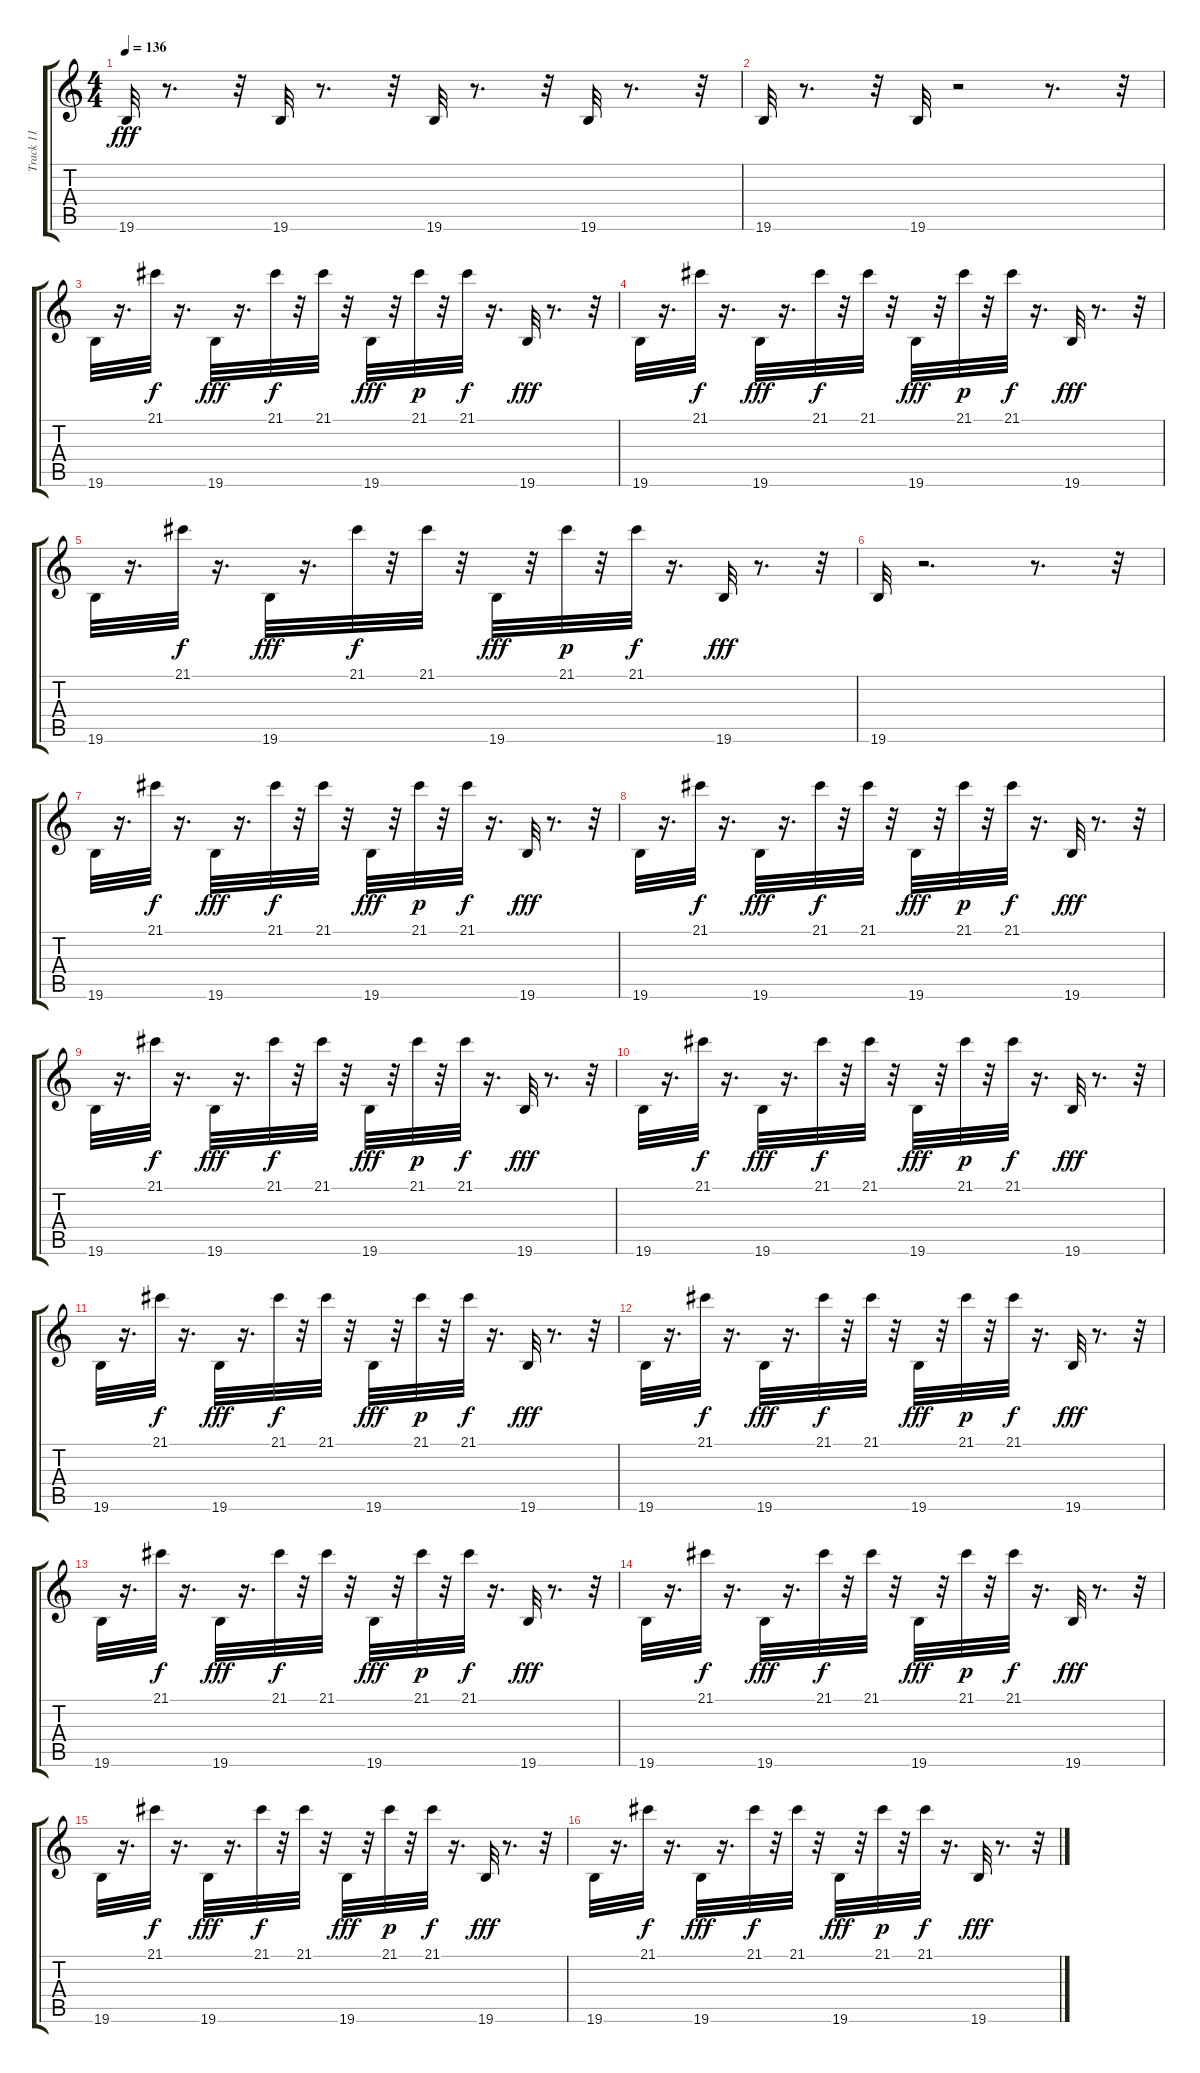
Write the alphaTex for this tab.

\track ("Track 11" "Track 11") {instrument synthstrings1}
\staff {score tabs}
\tuning (E4 B3 G3 D3 A2 E2) {hide}
\ts (4 4)
\tempo 136
\clef g2
\ks c
19.6.32{dy fff} r.8{d} r.32 19.6.32 r.8{d} r.32 19.6.32 r.8{d} r.32 19.6.32 r.8{d} r.32 |
19.6.32 r.8{d} r.32 19.6.32 r.2 r.8{d} r.32 |
19.6.32 r.16{d} 21.1.32{dy f} r.16{d} 19.6.32{dy fff} r.16{d} 21.1.32{dy f} r.32 21.1.32 r.32 19.6.32{dy fff} r.32 21.1.32{dy p} r.32 21.1.32{dy f} r.16{d} 19.6.32{dy fff} r.8{d} r.32 |
19.6.32 r.16{d} 21.1.32{dy f} r.16{d} 19.6.32{dy fff} r.16{d} 21.1.32{dy f} r.32 21.1.32 r.32 19.6.32{dy fff} r.32 21.1.32{dy p} r.32 21.1.32{dy f} r.16{d} 19.6.32{dy fff} r.8{d} r.32 |
19.6.32 r.16{d} 21.1.32{dy f} r.16{d} 19.6.32{dy fff} r.16{d} 21.1.32{dy f} r.32 21.1.32 r.32 19.6.32{dy fff} r.32 21.1.32{dy p} r.32 21.1.32{dy f} r.16{d} 19.6.32{dy fff} r.8{d} r.32 |
19.6.32 r.2{d} r.8{d} r.32 |
19.6.32 r.16{d} 21.1.32{dy f} r.16{d} 19.6.32{dy fff} r.16{d} 21.1.32{dy f} r.32 21.1.32 r.32 19.6.32{dy fff} r.32 21.1.32{dy p} r.32 21.1.32{dy f} r.16{d} 19.6.32{dy fff} r.8{d} r.32 |
19.6.32 r.16{d} 21.1.32{dy f} r.16{d} 19.6.32{dy fff} r.16{d} 21.1.32{dy f} r.32 21.1.32 r.32 19.6.32{dy fff} r.32 21.1.32{dy p} r.32 21.1.32{dy f} r.16{d} 19.6.32{dy fff} r.8{d} r.32 |
19.6.32 r.16{d} 21.1.32{dy f} r.16{d} 19.6.32{dy fff} r.16{d} 21.1.32{dy f} r.32 21.1.32 r.32 19.6.32{dy fff} r.32 21.1.32{dy p} r.32 21.1.32{dy f} r.16{d} 19.6.32{dy fff} r.8{d} r.32 |
19.6.32 r.16{d} 21.1.32{dy f} r.16{d} 19.6.32{dy fff} r.16{d} 21.1.32{dy f} r.32 21.1.32 r.32 19.6.32{dy fff} r.32 21.1.32{dy p} r.32 21.1.32{dy f} r.16{d} 19.6.32{dy fff} r.8{d} r.32 |
19.6.32 r.16{d} 21.1.32{dy f} r.16{d} 19.6.32{dy fff} r.16{d} 21.1.32{dy f} r.32 21.1.32 r.32 19.6.32{dy fff} r.32 21.1.32{dy p} r.32 21.1.32{dy f} r.16{d} 19.6.32{dy fff} r.8{d} r.32 |
19.6.32 r.16{d} 21.1.32{dy f} r.16{d} 19.6.32{dy fff} r.16{d} 21.1.32{dy f} r.32 21.1.32 r.32 19.6.32{dy fff} r.32 21.1.32{dy p} r.32 21.1.32{dy f} r.16{d} 19.6.32{dy fff} r.8{d} r.32 |
19.6.32 r.16{d} 21.1.32{dy f} r.16{d} 19.6.32{dy fff} r.16{d} 21.1.32{dy f} r.32 21.1.32 r.32 19.6.32{dy fff} r.32 21.1.32{dy p} r.32 21.1.32{dy f} r.16{d} 19.6.32{dy fff} r.8{d} r.32 |
19.6.32 r.16{d} 21.1.32{dy f} r.16{d} 19.6.32{dy fff} r.16{d} 21.1.32{dy f} r.32 21.1.32 r.32 19.6.32{dy fff} r.32 21.1.32{dy p} r.32 21.1.32{dy f} r.16{d} 19.6.32{dy fff} r.8{d} r.32 |
19.6.32 r.16{d} 21.1.32{dy f} r.16{d} 19.6.32{dy fff} r.16{d} 21.1.32{dy f} r.32 21.1.32 r.32 19.6.32{dy fff} r.32 21.1.32{dy p} r.32 21.1.32{dy f} r.16{d} 19.6.32{dy fff} r.8{d} r.32 |
19.6.32 r.16{d} 21.1.32{dy f} r.16{d} 19.6.32{dy fff} r.16{d} 21.1.32{dy f} r.32 21.1.32 r.32 19.6.32{dy fff} r.32 21.1.32{dy p} r.32 21.1.32{dy f} r.16{d} 19.6.32{dy fff} r.8{d} r.32
